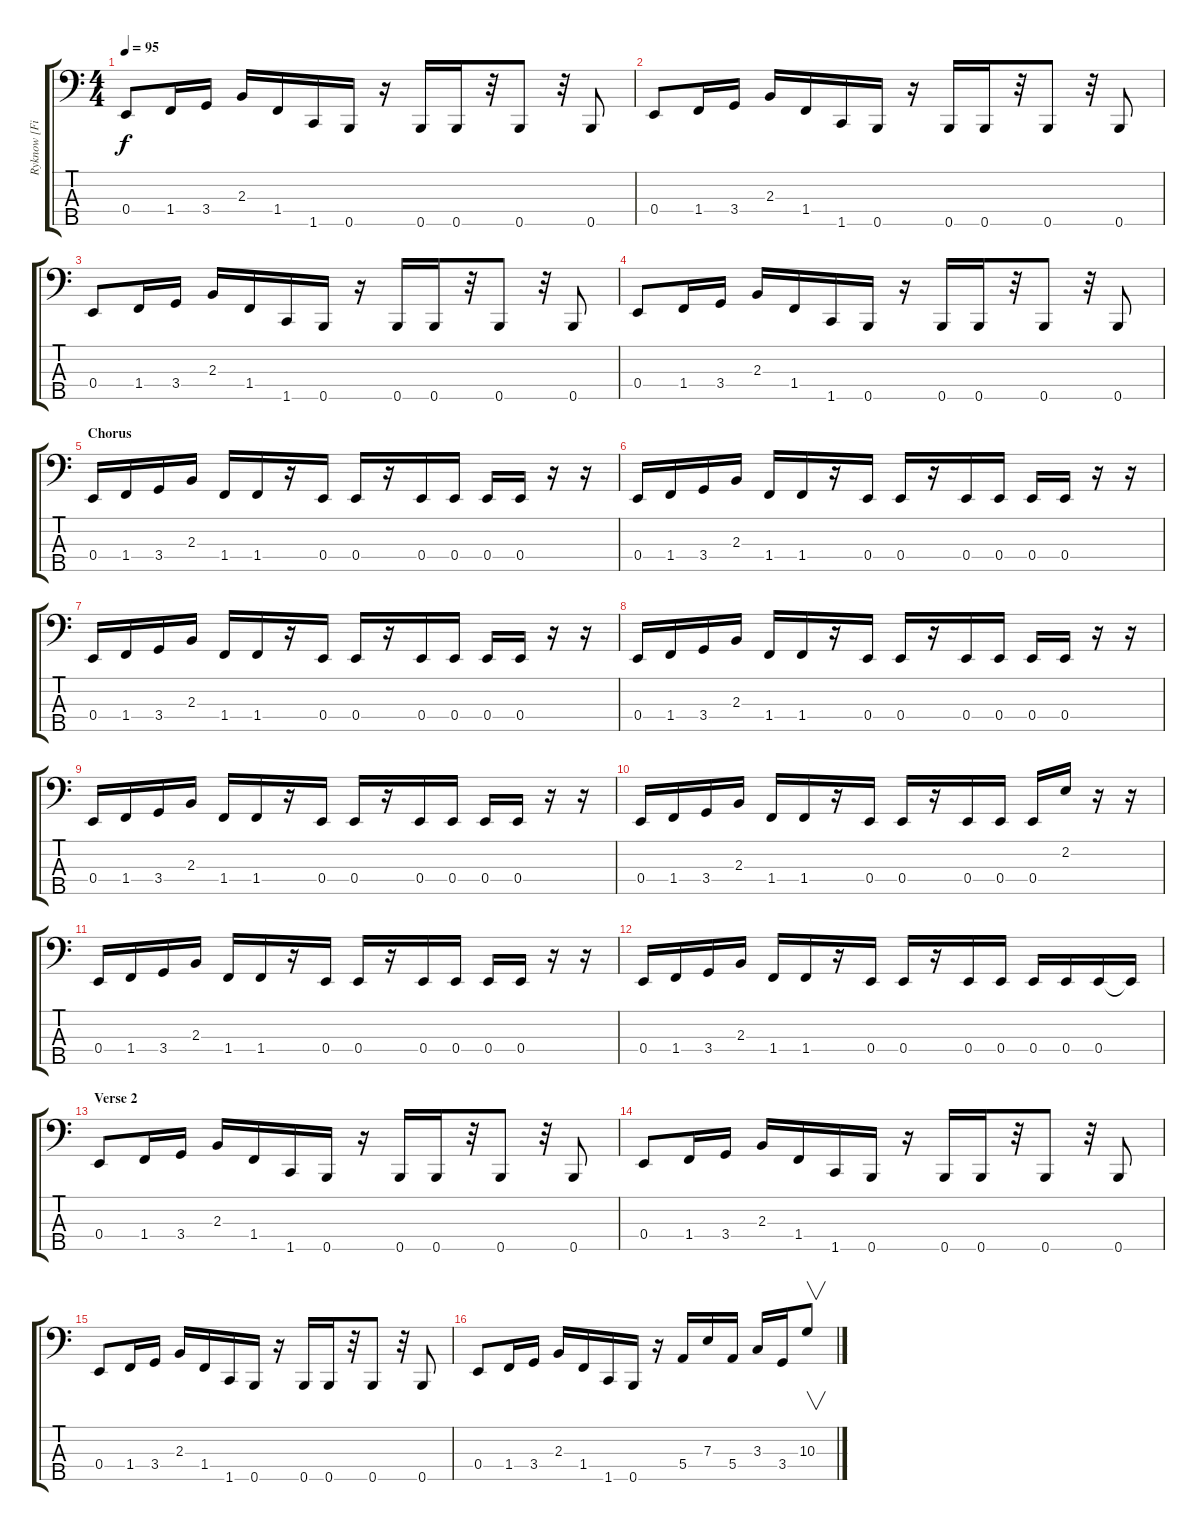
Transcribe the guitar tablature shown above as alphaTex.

\track ("Ryknow [Finger]" "Ryknow [Fi") {instrument electricbassfinger}
\staff {score tabs}
\tuning (G2 D2 A1 E1 B0) {hide}
\ts (4 4)
\tempo 95
\clef f4
\ks c
0.4.8{dy f} 1.4.16 3.4.16 2.3.16 1.4.16 1.5.16 0.5.16 r.16 0.5.16 0.5.16 r.32 0.5.8 r.32 0.5.8 |
0.4.8 1.4.16 3.4.16 2.3.16 1.4.16 1.5.16 0.5.16 r.16 0.5.16 0.5.16 r.32 0.5.8 r.32 0.5.8 |
0.4.8 1.4.16 3.4.16 2.3.16 1.4.16 1.5.16 0.5.16 r.16 0.5.16 0.5.16 r.32 0.5.8 r.32 0.5.8 |
0.4.8 1.4.16 3.4.16 2.3.16 1.4.16 1.5.16 0.5.16 r.16 0.5.16 0.5.16 r.32 0.5.8 r.32 0.5.8 |
\section ("" "Chorus")
0.4.16 1.4.16 3.4.16 2.3.16 1.4.16 1.4.16 r.16 0.4.16 0.4.16 r.16 0.4.16 0.4.16 0.4.16 0.4.16 r.16 r.16 |
0.4.16 1.4.16 3.4.16 2.3.16 1.4.16 1.4.16 r.16 0.4.16 0.4.16 r.16 0.4.16 0.4.16 0.4.16 0.4.16 r.16 r.16 |
0.4.16 1.4.16 3.4.16 2.3.16 1.4.16 1.4.16 r.16 0.4.16 0.4.16 r.16 0.4.16 0.4.16 0.4.16 0.4.16 r.16 r.16 |
0.4.16 1.4.16 3.4.16 2.3.16 1.4.16 1.4.16 r.16 0.4.16 0.4.16 r.16 0.4.16 0.4.16 0.4.16 0.4.16 r.16 r.16 |
0.4.16 1.4.16 3.4.16 2.3.16 1.4.16 1.4.16 r.16 0.4.16 0.4.16 r.16 0.4.16 0.4.16 0.4.16 0.4.16 r.16 r.16 |
0.4.16 1.4.16 3.4.16 2.3.16 1.4.16 1.4.16 r.16 0.4.16 0.4.16 r.16 0.4.16 0.4.16 0.4.16 2.2.16 r.16 r.16 |
0.4.16 1.4.16 3.4.16 2.3.16 1.4.16 1.4.16 r.16 0.4.16 0.4.16 r.16 0.4.16 0.4.16 0.4.16 0.4.16 r.16 r.16 |
0.4.16 1.4.16 3.4.16 2.3.16 1.4.16 1.4.16 r.16 0.4.16 0.4.16 r.16 0.4.16 0.4.16 0.4.16 0.4.16 0.4.16 0.4{t}.16 |
\section ("" "Verse 2")
0.4.8 1.4.16 3.4.16 2.3.16 1.4.16 1.5.16 0.5.16 r.16 0.5.16 0.5.16 r.32 0.5.8 r.32 0.5.8 |
0.4.8 1.4.16 3.4.16 2.3.16 1.4.16 1.5.16 0.5.16 r.16 0.5.16 0.5.16 r.32 0.5.8 r.32 0.5.8 |
0.4.8 1.4.16 3.4.16 2.3.16 1.4.16 1.5.16 0.5.16 r.16 0.5.16 0.5.16 r.32 0.5.8 r.32 0.5.8 |
0.4.8 1.4.16 3.4.16 2.3.16 1.4.16 1.5.16 0.5.16 r.16 5.4.16 7.3.16 5.4.16 3.3.16 3.4.16 10.3.8{v}
